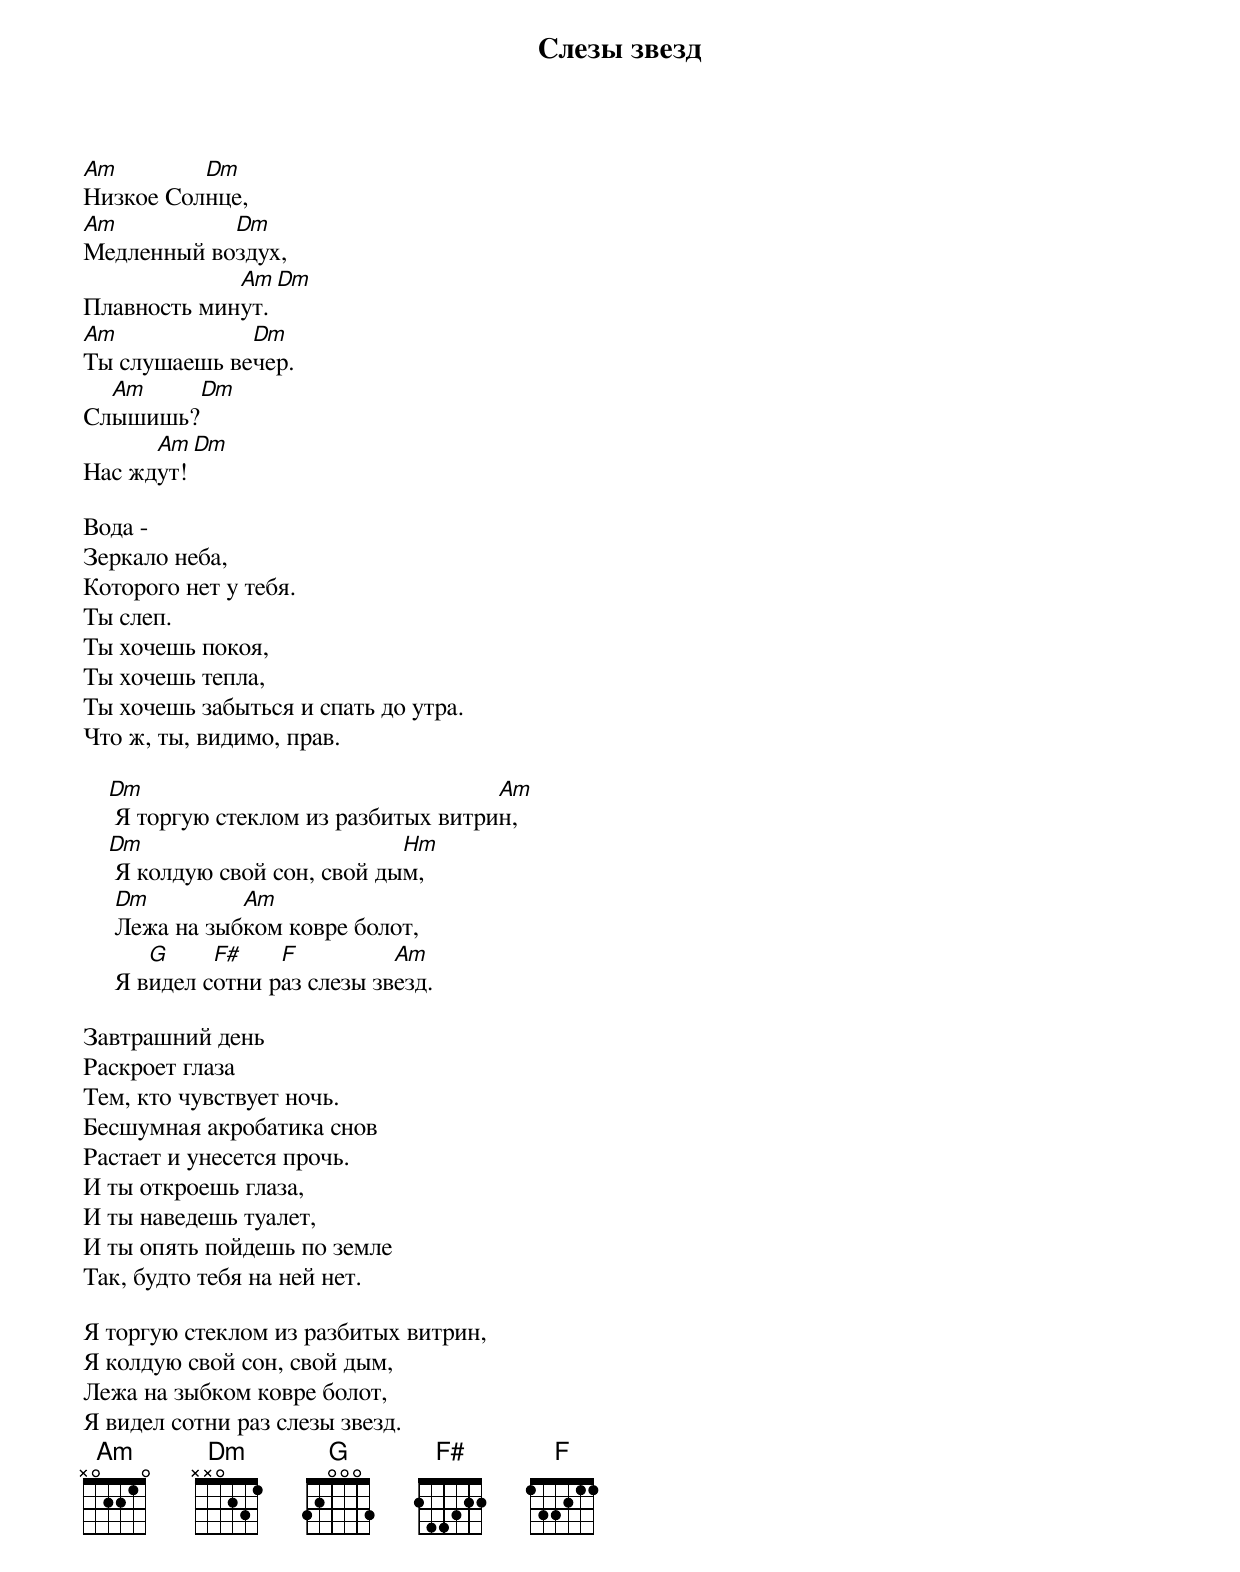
	Слезы звезд



Am        Dm
Низкое Солнце,
Am          Dm
Медленный воздух,
             Am   Dm
Плавность минут.
Am            Dm
Ты слушаешь вечер.
  Am        Dm
Слышишь?
      Am   Dm
Нас ждут!

Вода -
Зеркало неба,
Которого нет у тебя.
Ты слеп.
Ты хочешь покоя,
Ты хочешь тепла,
Ты хочешь забыться и спать до утра.
Что ж, ты, видимо, прав.

    Dm                                 Am
     Я торгую стеклом из разбитых витрин,
    Dm                         Hm
     Я колдую свой сон, свой дым,
     Dm         Am
     Лежа на зыбком ковре болот,
        G     F#    F          Am
     Я видел сотни раз слезы звезд.

Завтрашний день
Раскроет глаза
Тем, кто чувствует ночь.
Бесшумная акробатика снов
Растает и унесется прочь.
И ты откроешь глаза,
И ты наведешь туалет,
И ты опять пойдешь по земле
Так, будто тебя на ней нет.

Я торгую стеклом из разбитых витрин,
Я колдую свой сон, свой дым,
Лежа на зыбком ковре болот,
Я видел сотни раз слезы звезд.
